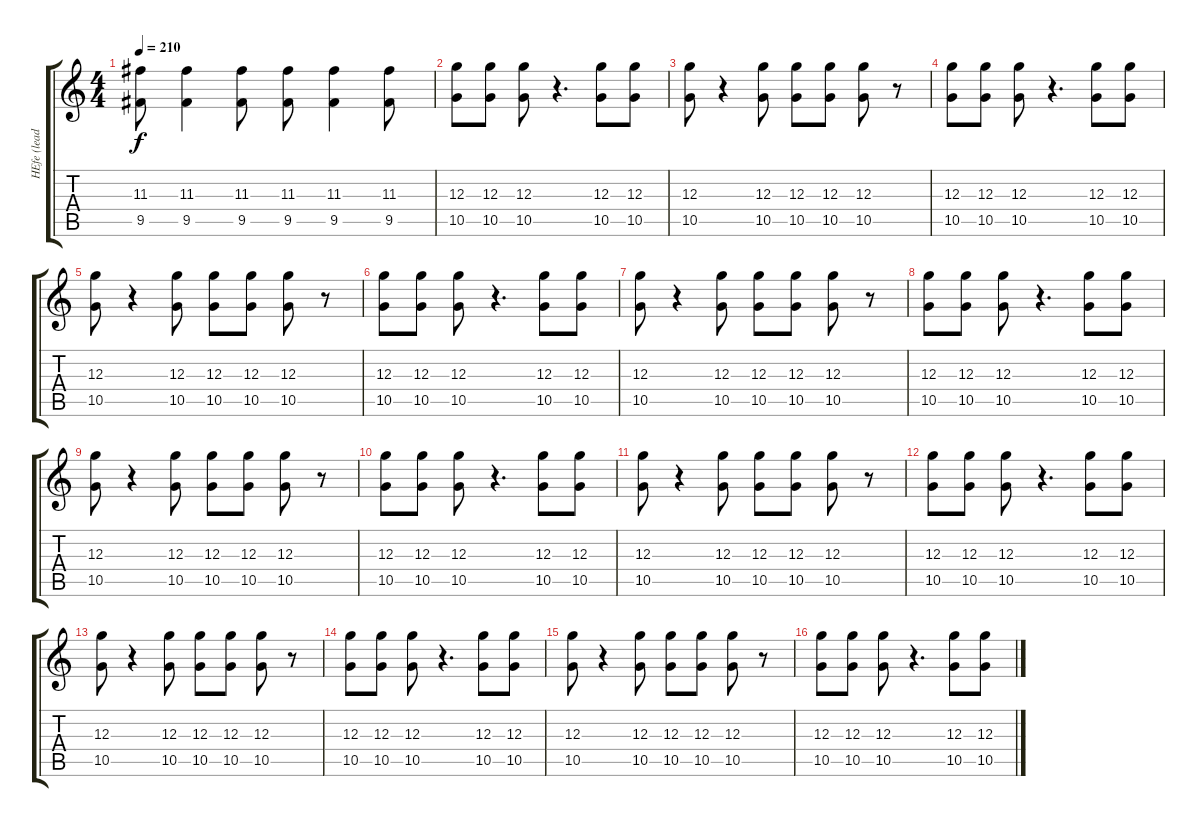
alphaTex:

\track ("HEfe (lead)" "HEfe (lead") {instrument distortionguitar}
\staff {score tabs}
\tuning (E4 B3 G3 D3 A2 E2) {hide}
\ts (4 4)
\tempo 210
\clef g2
\ks c
(11.3 9.5).8{dy f} (11.3 9.5).4 (11.3 9.5).8 (11.3 9.5).8 (11.3 9.5).4 (11.3 9.5).8 |
(12.3 10.5).8 (12.3 10.5).8 (12.3 10.5).8 r.4{d} (12.3 10.5).8 (12.3 10.5).8 |
(12.3 10.5).8 r.4 (12.3 10.5).8 (12.3 10.5).8 (12.3 10.5).8 (12.3 10.5).8 r.8 |
(12.3 10.5).8 (12.3 10.5).8 (12.3 10.5).8 r.4{d} (12.3 10.5).8 (12.3 10.5).8 |
(12.3 10.5).8 r.4 (12.3 10.5).8 (12.3 10.5).8 (12.3 10.5).8 (12.3 10.5).8 r.8 |
(12.3 10.5).8 (12.3 10.5).8 (12.3 10.5).8 r.4{d} (12.3 10.5).8 (12.3 10.5).8 |
(12.3 10.5).8 r.4 (12.3 10.5).8 (12.3 10.5).8 (12.3 10.5).8 (12.3 10.5).8 r.8 |
(12.3 10.5).8 (12.3 10.5).8 (12.3 10.5).8 r.4{d} (12.3 10.5).8 (12.3 10.5).8 |
(12.3 10.5).8 r.4 (12.3 10.5).8 (12.3 10.5).8 (12.3 10.5).8 (12.3 10.5).8 r.8 |
(12.3 10.5).8 (12.3 10.5).8 (12.3 10.5).8 r.4{d} (12.3 10.5).8 (12.3 10.5).8 |
(12.3 10.5).8 r.4 (12.3 10.5).8 (12.3 10.5).8 (12.3 10.5).8 (12.3 10.5).8 r.8 |
(12.3 10.5).8 (12.3 10.5).8 (12.3 10.5).8 r.4{d} (12.3 10.5).8 (12.3 10.5).8 |
(12.3 10.5).8 r.4 (12.3 10.5).8 (12.3 10.5).8 (12.3 10.5).8 (12.3 10.5).8 r.8 |
(12.3 10.5).8 (12.3 10.5).8 (12.3 10.5).8 r.4{d} (12.3 10.5).8 (12.3 10.5).8 |
(12.3 10.5).8 r.4 (12.3 10.5).8 (12.3 10.5).8 (12.3 10.5).8 (12.3 10.5).8 r.8 |
(12.3 10.5).8 (12.3 10.5).8 (12.3 10.5).8 r.4{d} (12.3 10.5).8 (12.3 10.5).8
